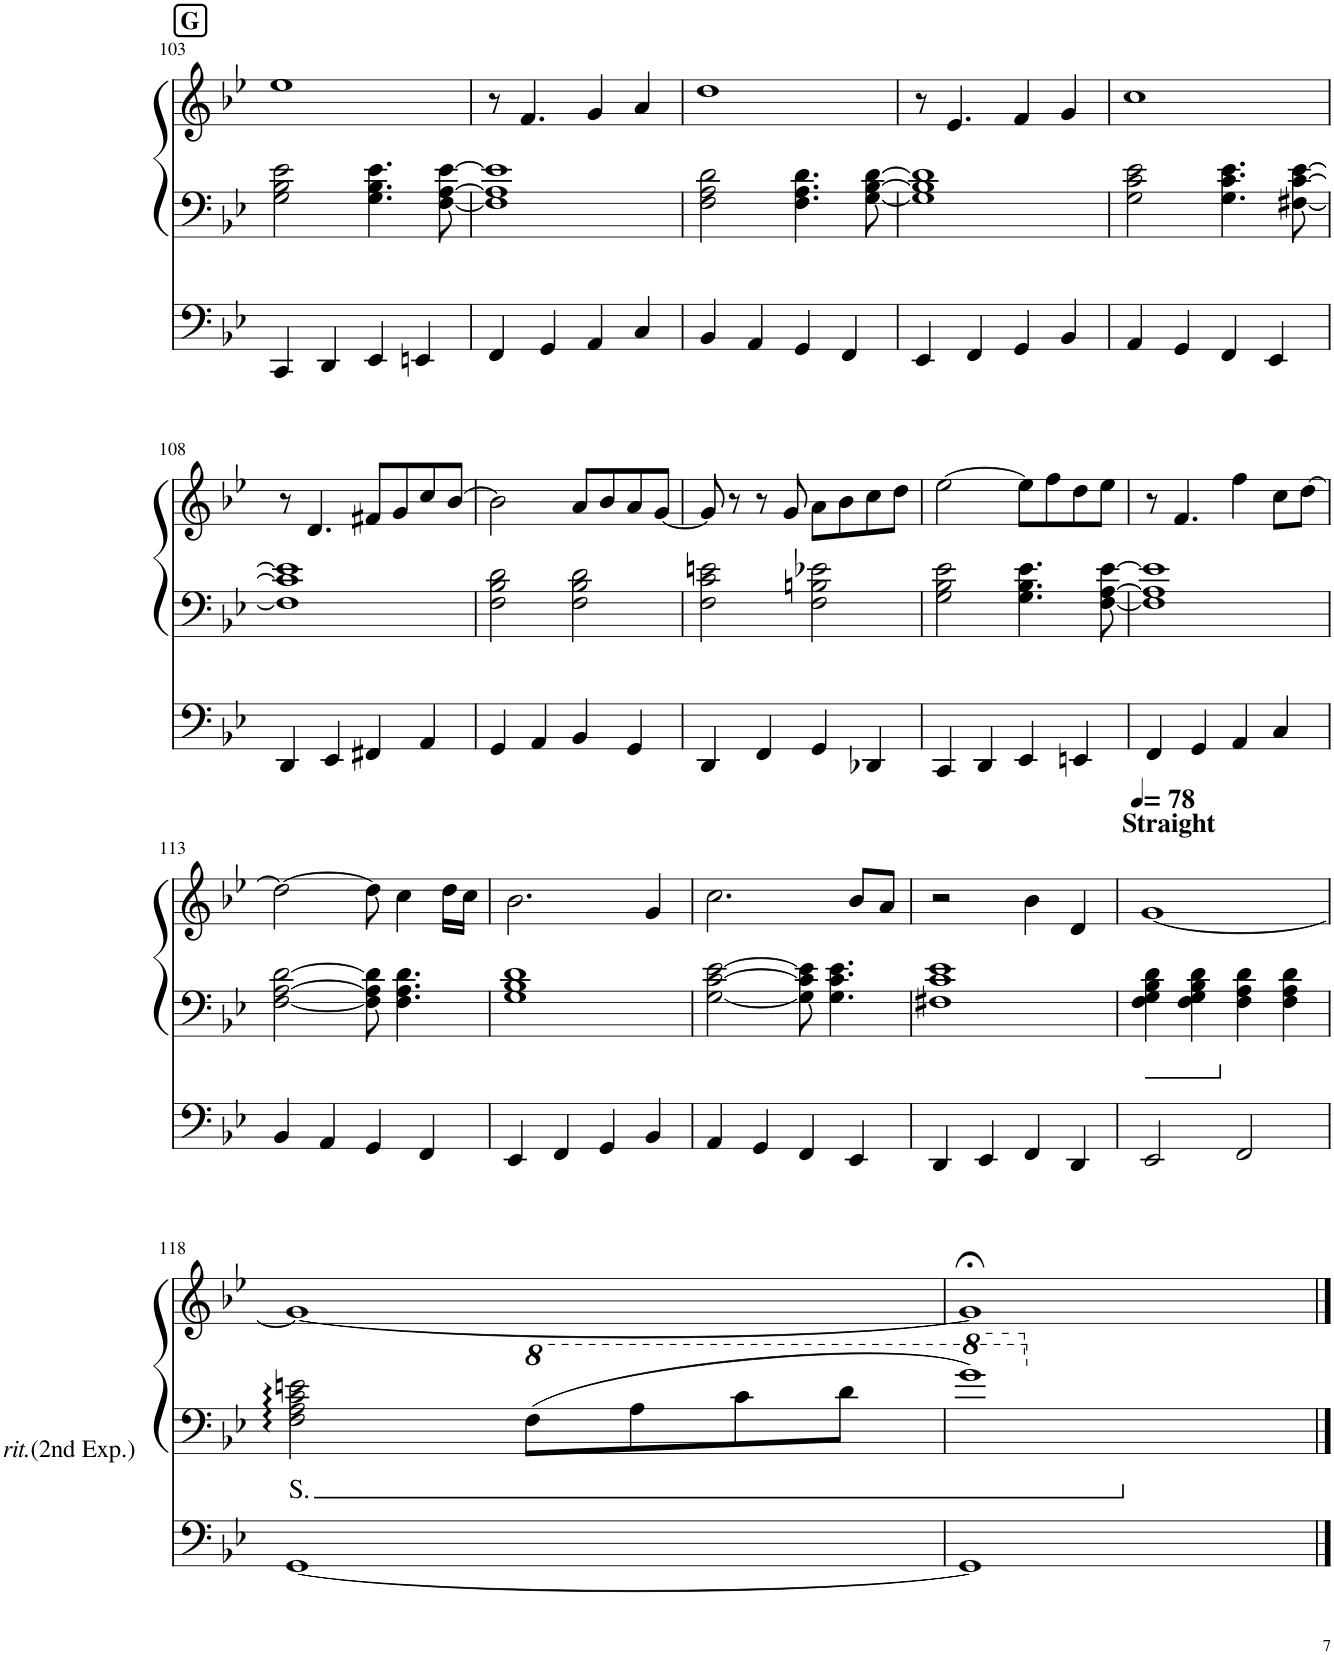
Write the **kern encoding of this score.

**kern	**kern	**kern
*part3	*part2	*part1
*staff3	*staff2	*staff1
*I"オルガン	*I"ピアノ	*I"フルート
!!LO:PB:g=z
*clefF4	*clefF4	*clefG2
*k[b-e-]	*k[b-e-]	*k[b-e-]
*M4/4	*M4/4	*M4/4
!!LO:REH:place=s1:a:B:cj:fs=11:t=G
=103	=103	=103
4CC/	2G\ 2B-\ 2e-\	1ee-
4DD/	.	.
4EE-/	4.G\ 4.B-\ 4.e-\	.
4EEn/	.	.
.	[8F\ [8A\ [8e-\	.
=104	=104	=104
4FF/	1F] 1A] 1e-]	8r
.	.	4.f/
4GG/	.	.
4AA/	.	4g/
4C/	.	4a/
=105	=105	=105
4BB-/	2F\ 2A\ 2d\	1dd
4AA/	.	.
4GG/	4.F\ 4.A\ 4.d\	.
4FF/	.	.
.	[8G\ [8B-\ [8d\	.
=106	=106	=106
4EE-/	1G] 1B-] 1d]	8r
.	.	4.e-/
4FF/	.	.
4GG/	.	4f/
4BB-/	.	4g/
=107	=107	=107
4AA/	2G\ 2c\ 2e-\	1cc
4GG/	.	.
4FF/	4.G\ 4.c\ 4.e-\	.
4EE-/	.	.
.	[8F#X\ [8c\ [8e-\	.
!!LO:LB:g=z
=108	=108	=108
4DD/	1F#] 1c] 1e-]	8r
.	.	4.d/
4EE-/	.	.
4FF#X/	.	8f#X/L
.	.	8g/
4AA/	.	8cc/
.	.	[8b-/J
=109	=109	=109
4GG/	2F\ 2B-\ 2d\	2b-\]
4AA/	.	.
4BB-/	2F\ 2B-\ 2d\	8a/L
.	.	8b-/
4GG/	.	8a/
.	.	[8g/J
=110	=110	=110
4DD/	2F\ 2c\ 2en\	8g/]
.	.	8r
4FF/	.	8r
.	.	8g/
4GG/	2F\ 2Bn\ 2e-X\	8a\L
.	.	8b-\
4DD-X/	.	8cc\
.	.	8dd\J
=111	=111	=111
4CC/	2G\ 2B-\ 2e-\	[2ee-\
4DD/	.	.
4EE-/	4.G\ 4.B-\ 4.e-\	8ee-\L]
.	.	8ff\
4EEn/	.	8dd\
.	[8F\ [8A\ [8e-\	8ee-\J
=112	=112	=112
4FF/	1F] 1A] 1e-]	8r
.	.	4.f/
4GG/	.	.
4AA/	.	4ff\
4C/	.	8cc\L
.	.	[8dd\J
!!LO:LB:g=z
=113	=113	=113
4BB-/	[2F\ [2A\ [2d\	2dd\_
4AA/	.	.
4GG/	8F\] 8A\] 8d\]	8dd\]
.	4.F\ 4.A\ 4.d\	4cc\
4FF/	.	.
.	.	16dd\LL
.	.	16cc\JJ
=114	=114	=114
4EE-/	1G 1B- 1d	2.b-\
4FF/	.	.
4GG/	.	.
4BB-/	.	4g/
=115	=115	=115
4AA/	[2G\ [2c\ [2e-\	2.cc\
4GG/	.	.
4FF/	8G\] 8c\] 8e-\]	.
.	4.G\ 4.c\ 4.e-\	.
4EE-/	.	8b-/L
.	.	8a/J
=116	=116	=116
4DD/	1F#X 1c 1e-	2r
4EE-/	.	.
4FF/	.	4b-\
4DD/	.	4d/
=117	=117	=117
*	*	*MM78
!	!	!LO:TX:a:B:t=Straight
2EE-/	4F\ 4G\ 4B-\ 4d\	[1g
.	4F\ 4G\ 4B-\ 4d\	.
2FF/	4F\ 4A\ 4d\	.
.	4F\ 4A\ 4d\	.
!!LO:LB:g=z
=118	=118	=118
*	*ped	*
!	!	!LO:TX:b:i:t=rit.
!	!	!LO:TX:b:t=(2nd Exp.)
[1GG	2F\ 2A\ 2c\ 2en\	1g_
*	*8va	*
.	(8f\L	.
.	8a\	.
.	8cc\	.
.	8dd\J	.
=119	=119	=119
*	*Xped	*
*	*X8va	*
*	*8va	*
1GG]	1gg)	1g;<]
*	*X8va	*
==	==	==
*-	*-	*-
